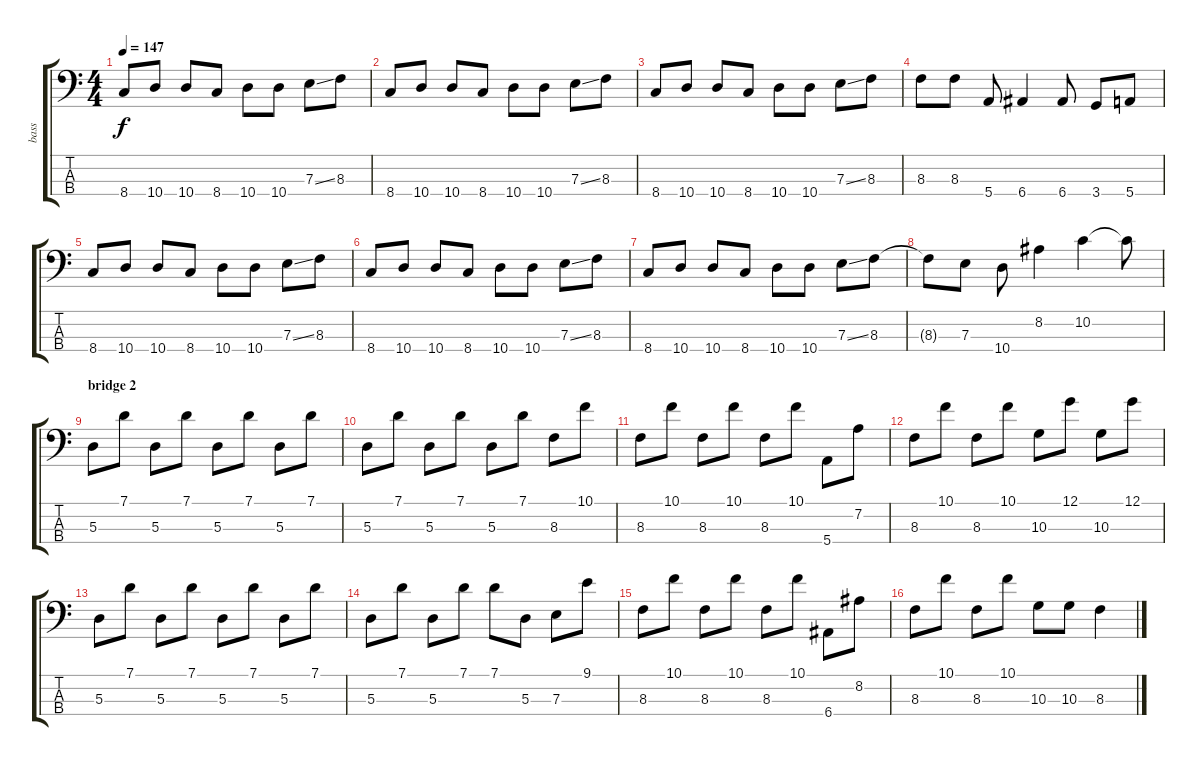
\track ("bass" "bass") {instrument electricbasspick}
\staff {score tabs}
\tuning (G2 D2 A1 E1) {hide}
\ts (4 4)
\tempo 147
\clef f4
\ks c
8.4.8{dy f} 10.4.8 10.4.8 8.4.8 10.4.8 10.4.8 7.3{ss}.8 8.3.8 |
8.4.8 10.4.8 10.4.8 8.4.8 10.4.8 10.4.8 7.3{ss}.8 8.3.8 |
8.4.8 10.4.8 10.4.8 8.4.8 10.4.8 10.4.8 7.3{ss}.8 8.3.8 |
8.3.8 8.3.8 5.4.8 6.4.4 6.4.8 3.4.8 5.4.8 |
8.4.8 10.4.8 10.4.8 8.4.8 10.4.8 10.4.8 7.3{ss}.8 8.3.8 |
8.4.8 10.4.8 10.4.8 8.4.8 10.4.8 10.4.8 7.3{ss}.8 8.3.8 |
8.4.8 10.4.8 10.4.8 8.4.8 10.4.8 10.4.8 7.3{ss}.8 8.3.8 |
8.3{t}.8 7.3.8 10.4.8 8.2.4 10.2.4 10.2{t}.8 |
\section ("" "bridge 2")
5.3.8 7.1.8 5.3.8 7.1.8 5.3.8 7.1.8 5.3.8 7.1.8 |
5.3.8 7.1.8 5.3.8 7.1.8 5.3.8 7.1.8 8.3.8 10.1.8 |
8.3.8 10.1.8 8.3.8 10.1.8 8.3.8 10.1.8 5.4.8 7.2.8 |
8.3.8 10.1.8 8.3.8 10.1.8 10.3.8 12.1.8 10.3.8 12.1.8 |
5.3.8 7.1.8 5.3.8 7.1.8 5.3.8 7.1.8 5.3.8 7.1.8 |
5.3.8 7.1.8 5.3.8 7.1.8 7.1.8 5.3.8 7.3.8 9.1.8 |
8.3.8 10.1.8 8.3.8 10.1.8 8.3.8 10.1.8 6.4.8 8.2.8 |
8.3.8 10.1.8 8.3.8 10.1.8 10.3.8 10.3.8 8.3.4
